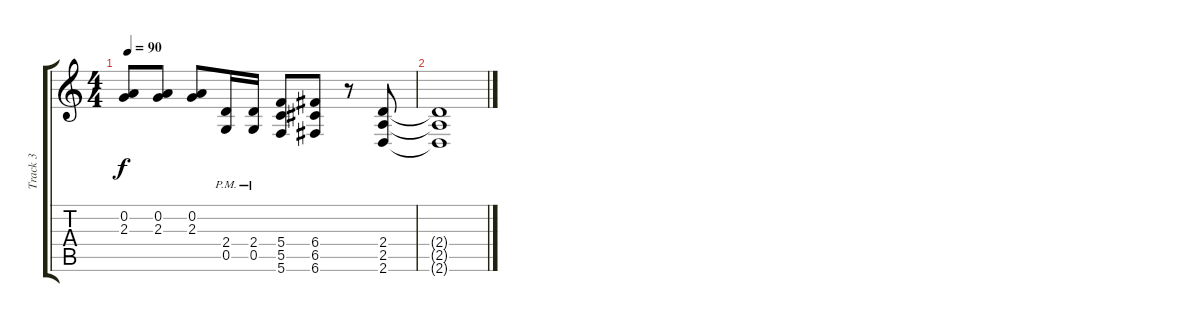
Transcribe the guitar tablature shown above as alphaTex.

\track ("Track 3" "Track 3") {instrument distortionguitar}
\staff {score tabs}
\tuning (D4 A3 F3 C3 G2 C2) {hide}
\ts (4 4)
\tempo 90
\clef g2
\ks c
(0.2 2.3).8{dy f} (0.2 2.3).8 (0.2 2.3).8 (2.4{pm} 0.5{pm}).16 (2.4{pm} 0.5{pm}).16 (5.4 5.5 5.6).8 (6.4 6.5 6.6).8 r.8 (2.4 2.5 2.6).8 |
(2.4{t} 2.5{t} 2.6{t}).1
